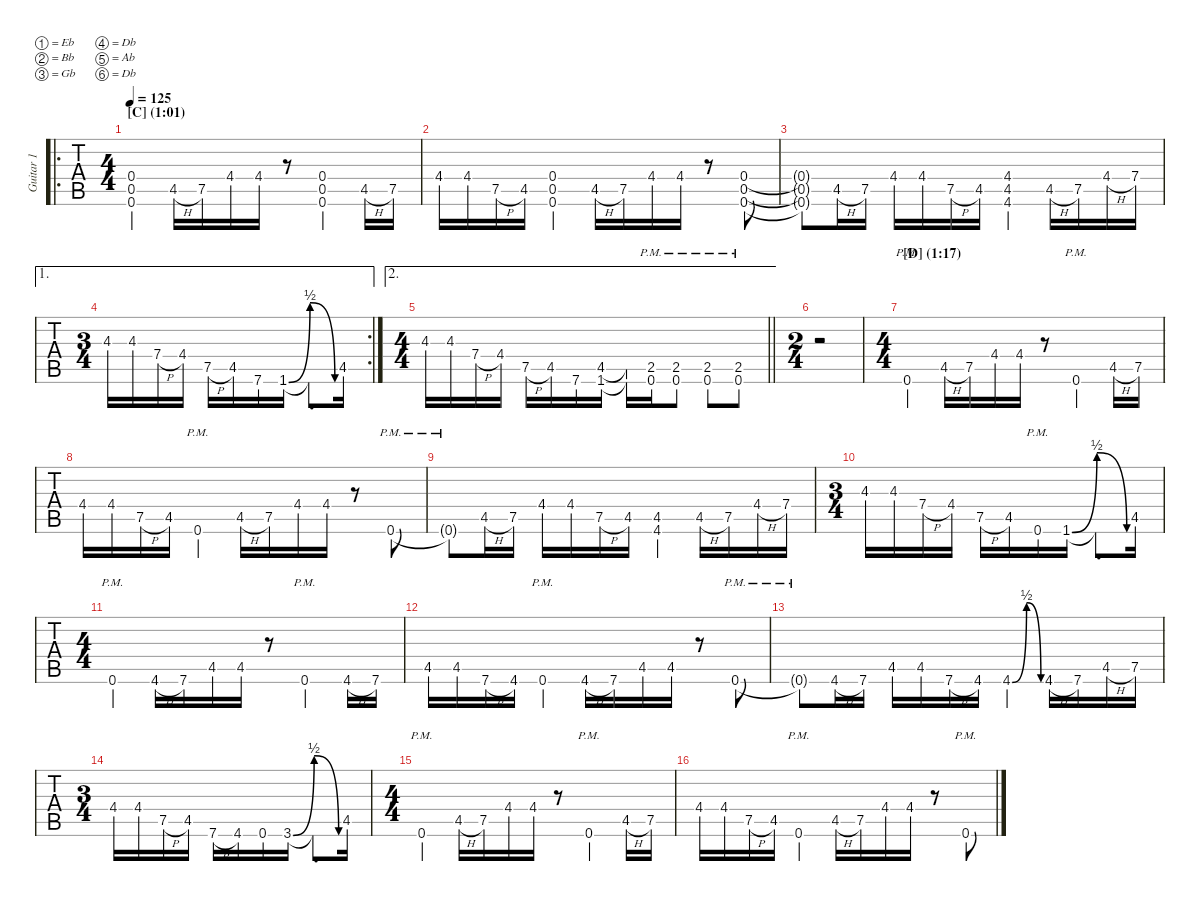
\defaultSystemsLayout 4
\hideDynamics
\bracketExtendMode nobrackets
\multiTrackTrackNamePolicy allsystems
\firstSystemTrackNameMode fullname
\otherSystemsTrackNameMode fullname
\otherSystemsTrackNameOrientation horizontal
\track ("Guitar 1" "Guitar 1") {instrument overdrivenguitar}
\staff {tabs}
\tuning (Eb4 Bb3 Gb3 Db3 Ab2 Db2)
\ro
\ts (4 4)
\section ("C" "(1:01)")
\scale
1.02126
\tempo 125
\accidentals auto
\clef g2
\ottava regular
\simile none
\ks aminor
(0.6{acc x} 0.4{acc x} 0.5{acc x}).4{dy mf instrument overdrivenguitar} 4.5{h acc #}.16 7.5{acc x}.16 4.4{acc #}.16 4.4{acc #}.16 r.8 (0.6{acc x} 0.4{acc x} 0.5{acc x}).4 4.5{h acc #}.16 7.5{acc x}.16 |
\scale
0.978739 4.4{acc #}.16 4.4{acc #}.16 7.5{h acc x}.16 4.5{acc #}.16 (0.6{acc x} 0.4{acc x} 0.5{acc x}).4 4.5{h acc #}.16 7.5{acc x}.16 4.4{acc #}.16 4.4{acc #}.16 r.8 (0.6{acc x} 0.4{acc x} 0.5{acc x}).8 |
\scale
1.02063 (0.6{t acc x} 0.4{t acc x} 0.5{t acc x}).8 4.5{h acc #}.16 7.5{acc x}.16 4.4{acc #}.16 4.4{acc #}.16 7.5{h acc x}.16 4.5{acc #}.16 (4.6{acc #} 4.5{acc #} 4.4{acc #}).4 4.5{h acc #}.16 7.5{acc x}.16 4.4{h acc #}.16 7.4{acc x}.16 |
\ae 1
\rc 2
\ts (3 4)
\beaming (8 2 2 2)
\scale
0.979367 4.3{acc x}.16 4.3{acc x}.16 7.4{h acc x}.16 4.4{acc #}.16 7.5{h acc x}.16 4.5{acc #}.16 7.6{acc x}.16 1.6{be (bend 0 0 31.2 2) acc #}.16 1.6{be (release 0 2 14.399999999999999 0) t}.8{d} 4.5{acc #}.16 |
\ae 2
\ts (4 4)
\beaming (8 2 2 2 2)
\scale
1.03028
\barLineRight lightlight
4.3{acc x}.16 4.3{acc x}.16 7.4{h acc x}.16 4.4{acc #}.16 7.5{h acc x}.16 4.5{acc #}.16 7.6{acc x}.16 (1.6{acc #} 4.5{acc #}).16 (1.6{t acc #} 4.5{t acc #}).16 (0.6{pm acc x} 2.5{pm acc x}).16 (0.6{pm acc x} 2.5{pm acc x}).8 (0.6{pm acc x} 2.5{pm acc x}).8 (0.6{pm acc x} 2.5{pm acc x}).8 |
\ts (2 4)
\beaming (8 2 2)
\scale
0.969715 r.2 |
\ts (4 4)
\beaming (8 2 2 2 2)
\section ("D" "(1:17)")
\scale
1.0095 0.6{pm acc x}.4{instrument overdrivenguitar} 4.5{h acc #}.16 7.5{acc x}.16 4.4{acc #}.16 4.4{acc #}.16 r.8 0.6{pm acc x}.4 4.5{h acc #}.16 7.5{acc x}.16 |
\scale
0.995248 4.4{acc #}.16 4.4{acc #}.16 7.5{h acc x}.16 4.5{acc #}.16 0.6{pm acc x}.4 4.5{h acc #}.16 7.5{acc x}.16 4.4{acc #}.16 4.4{acc #}.16 r.8 0.6{pm acc x}.8 |
\scale
0.995248 0.6{pm t acc x}.8 4.5{h acc #}.16 7.5{acc x}.16 4.4{acc #}.16 4.4{acc #}.16 7.5{h acc x}.16 4.5{acc #}.16 (4.6{acc #} 4.5{acc #}).4 4.5{h acc #}.16 7.5{acc x}.16 4.4{h acc #}.16 7.4{acc x}.16 |
\ts (3 4)
\beaming (8 2 2 2)
\scale
1.01452 4.3{acc x}.16 4.3{acc x}.16 7.4{h acc x}.16 4.4{acc #}.16 7.5{h acc x}.16 4.5{acc #}.16 0.6{pm acc x}.16 1.6{be (bend 0 0 31.2 2) acc #}.16 1.6{be (release 0 2 14.399999999999999 0) t}.8{d} 4.5{acc #}.16 |
\ts (4 4)
\beaming (8 2 2 2 2)
\scale
0.998659 0.6{pm acc x}.4 4.6{h acc #}.16 7.6{acc x}.16 4.5{acc #}.16 4.5{acc #}.16 r.8 0.6{pm acc x}.4 4.6{h acc #}.16 7.6{acc x}.16 |
\scale
0.986821 4.5{acc #}.16 4.5{acc #}.16 7.6{h acc x}.16 4.6{acc #}.16 0.6{pm acc x}.4 4.6{h acc #}.16 7.6{acc x}.16 4.5{acc #}.16 4.5{acc #}.16 r.8 0.6{pm acc x}.8 |
\scale
1.00908 0.6{pm t acc x}.8 4.6{h acc #}.16 7.6{acc x}.16 4.5{acc #}.16 4.5{acc #}.16 7.6{h acc x}.16 4.6{acc #}.16 4.6{be (bendrelease 0 0 7.8 2 16.2 2 24 0) acc #}.4 4.6{h acc #}.16 7.6{acc x}.16 4.5{h acc #}.16 7.5{acc x}.16 |
\ts (3 4)
\beaming (8 2 2 2)
\scale
0.998175 4.4{acc #}.16 4.4{acc #}.16 7.5{h acc x}.16 4.5{acc #}.16 7.6{h acc x}.16 4.6{acc #}.16 0.6{acc x}.16 3.6{be (bend 0 0 31.2 2) acc #}.16 3.6{be (release 0 2 14.399999999999999 0) t}.8{d} 4.5{acc #}.16 |
\ts (4 4)
\beaming (8 2 2 2 2)
\scale
0.992744 0.6{pm acc x}.4 4.5{h acc #}.16 7.5{acc x}.16 4.4{acc #}.16 4.4{acc #}.16 r.8 0.6{pm acc x}.4 4.5{h acc #}.16 7.5{acc x}.16 |
\scale
1.01164 4.4{acc #}.16 4.4{acc #}.16 7.5{h acc x}.16 4.5{acc #}.16 0.6{pm acc x}.4 4.5{h acc #}.16 7.5{acc x}.16 4.4{acc #}.16 4.4{acc #}.16 r.8 0.6{pm acc x}.8
